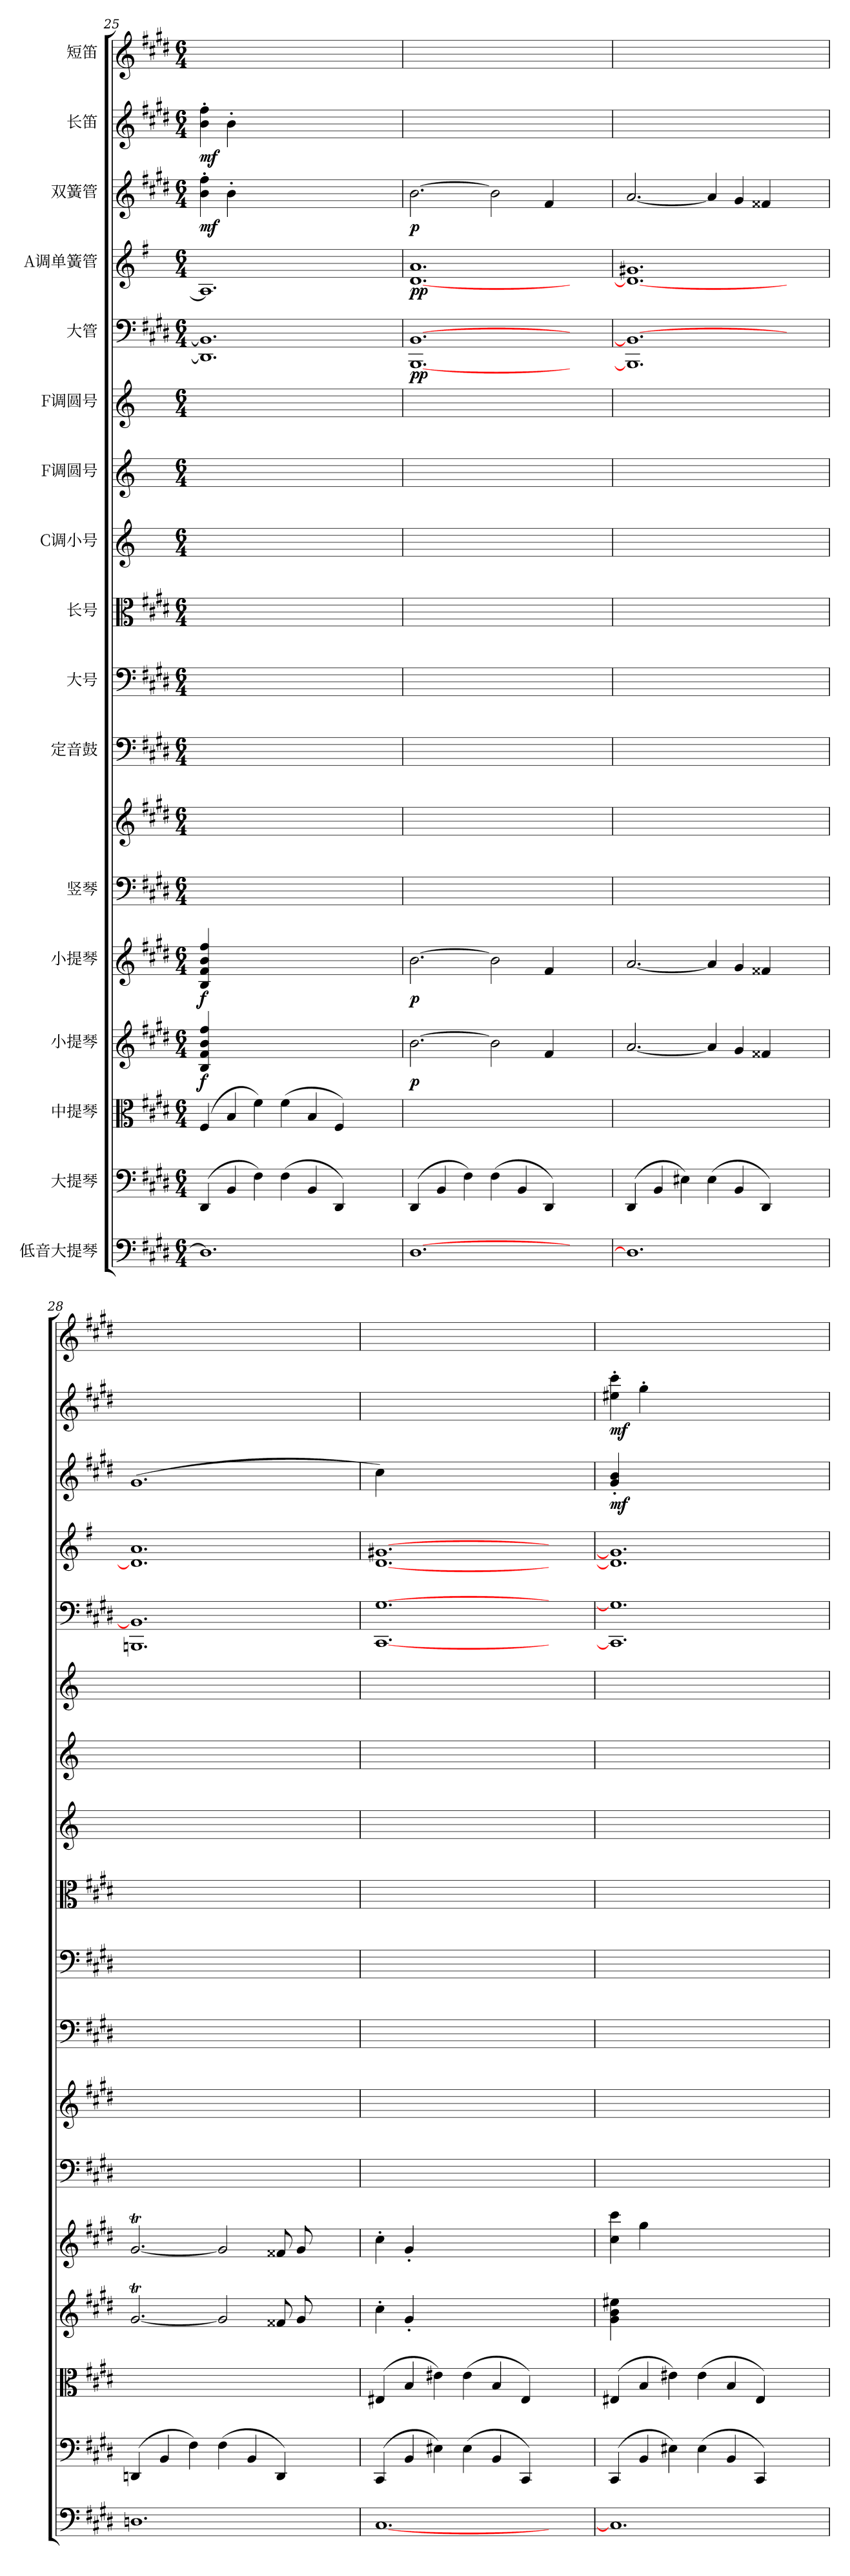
**kern	**kern	**kern	**kern	**dynam	**kern	**dynam	**kern	**kern	**kern	**kern	**kern	**kern	**kern	**kern	**kern	**dynam	**kern	**dynam	**kern	**dynam	**kern	**dynam	**kern
*part17	*part16	*part15	*part14	*part14	*part13	*part13	*part12	*part12	*part11	*part10	*part9	*part8	*part7	*part6	*part5	*part5	*part4	*part4	*part3	*part3	*part2	*part2	*part1
*staff18	*staff17	*staff16	*staff15	*staff15	*staff14	*staff14	*staff13	*staff12	*staff11	*staff10	*staff9	*staff8	*staff7	*staff6	*staff5	*staff5	*staff4	*staff4	*staff3	*staff3	*staff2	*staff2	*staff1
*I"低音大提琴	*I"大提琴	*I"中提琴	*I"小提琴	*	*I"小提琴	*	*I"竖琴	*	*I"定音鼓	*I"大号	*I"长号	*I"C调小号	*I"F调圆号	*I"F调圆号	*I"大管	*	*I"A调单簧管	*	*I"双簧管	*	*I"长笛	*	*I"短笛
*clefF4	*clefF4	*clefC3	*clefG2	*	*clefG2	*	*clefF4	*clefG2	*clefF4	*clefF4	*clefC3	*clefG2	*clefG2	*clefG2	*clefF4	*	*clefG2	*	*clefG2	*	*clefG2	*	*clefG2
*ITrd7c12	*	*	*	*	*	*	*	*	*	*	*	*ITrd2c3	*ITrd4c7	*ITrd4c7	*	*	*ITrd2c3	*	*	*	*	*	*ITrd-7c-12
*k[f#c#g#d#]	*k[f#c#g#d#]	*k[f#c#g#d#]	*k[f#c#g#d#]	*	*k[f#c#g#d#]	*	*k[f#c#g#d#]	*k[f#c#g#d#]	*k[f#c#g#d#]	*k[f#c#g#d#]	*k[f#c#g#d#]	*k[f#c#g#]	*k[b-]	*k[b-]	*k[f#c#g#d#]	*	*k[f#c#g#d#]	*	*k[f#c#g#d#]	*	*k[f#c#g#d#]	*	*k[f#c#g#d#]
*M6/4	*M6/4	*M6/4	*M6/4	*	*M6/4	*	*M6/4	*M6/4	*M6/4	*M6/4	*M6/4	*M6/4	*M6/4	*M6/4	*M6/4	*	*M6/4	*	*M6/4	*	*M6/4	*	*M6/4
=25	=25	=25	=25	=25	=25	=25	=25	=25	=25	=25	=25	=25	=25	=25	=25	=25	=25	=25	=25	=25	=25	=25	=25
*	*	*	*	*	*	*	*	*	*	*	*	*	*	*	*	*	*^	*	*	*	*	*	*
!	!	!	!	!LO:DY:b	!	!LO:DY:b	!	!	!	!	!	!	!	!	!	!	!	!	!	!	!LO:DY:b	!	!LO:DY:b	!
1.DD#]	(>4DD#/	(>4F#/	4B/ 4f#/ 4b/ 4ff#/	f	4B/ 4f#/ 4b/ 4ff#/	f	1.ryy	1.ryy	1ryy	1ryy	1ryy	1ryy	1ryy	1ryy	1.DD#] 1.BB]	.	1.ryy	1.F#]	.	4b\' 4ff#\'	mf	4b\' 4ff#\'	mf	1ryy
.	4BB/	4B/	1ryy	.	1ryy	.	.	.	.	.	.	.	.	.	.	.	.	.	.	4b'\	.	4b'\	.	.
.	4F#\)	4f#\)	.	.	.	.	.	.	.	.	.	.	.	.	.	.	.	.	.	1ryy	.	1ryy	.	.
.	(>4F#\	(>4f#\	.	.	.	.	.	.	.	.	.	.	.	.	.	.	.	.	.	.	.	.	.	.
.	4BB/	4B/	.	.	.	.	.	.	2ryy	2ryy	2ryy	2ryy	2ryy	2ryy	.	.	.	.	.	.	.	.	.	2ryy
.	4DD#/)	4F#/)	4ryy	.	4ryy	.	.	.	.	.	.	.	.	.	.	.	.	.	.	.	.	.	.	.
2ryy	2ryy	2ryy	2ryy	.	2ryy	.	2ryy	2ryy	2ryy	2ryy	2ryy	2ryy	2ryy	2ryy	2ryy	.	2ryy	2ryy	.	2ryy	.	2ryy	.	2ryy
=26	=26	=26	=26	=26	=26	=26	=26	=26	=26	=26	=26	=26	=26	=26	=26	=26	=26	=26	=26	=26	=26	=26	=26	=26
!	!	!	!	!LO:DY:b	!	!LO:DY:b	!	!	!	!	!	!	!	!	!	!LO:DY:b	!	!	!LO:DY:b	!	!LO:DY:b	!	!	!
*	*	*	*	*	*	*	*	*	*	*	*	*	*	*	*	*	*v	*v	*	*	*	*	*	*
[1.DD#	(>4DD#/	1ryy	[2.b\	p	[2.b\	p	1.ryy	1.ryy	1ryy	1ryy	1ryy	1ryy	1ryy	1ryy	[1.BBB [1.BB	pp	[1.B 1.f#	pp	[2.b\	p	1ryy	.	1ryy
.	4BB/	.	.	.	.	.	.	.	.	.	.	.	.	.	.	.	.	.	.	.	.	.	.
.	4F#\)	.	.	.	.	.	.	.	.	.	.	.	.	.	.	.	.	.	.	.	.	.	.
.	(>4F#\	.	2b\]	.	2b\]	.	.	.	.	.	.	.	.	.	.	.	.	.	2b\]	.	.	.	.
.	4BB/	2ryy	.	.	.	.	.	.	2ryy	2ryy	2ryy	2ryy	2ryy	2ryy	.	.	.	.	.	.	2ryy	.	2ryy
.	4DD#/)	.	4f#/	.	4f#/	.	.	.	.	.	.	.	.	.	.	.	.	.	4f#/	.	.	.	.
2ryy	2ryy	2ryy	2ryy	.	2ryy	.	2ryy	2ryy	2ryy	2ryy	2ryy	2ryy	2ryy	2ryy	2ryy	.	2ryy	.	2ryy	.	2ryy	.	2ryy
=27	=27	=27	=27	=27	=27	=27	=27	=27	=27	=27	=27	=27	=27	=27	=27	=27	=27	=27	=27	=27	=27	=27	=27
1.DD#]	(>4DD#/	1ryy	[2.a/	.	[2.a/	.	1.ryy	1.ryy	1ryy	1ryy	1ryy	1ryy	1ryy	1ryy	1.BBB] 1.BB_	.	1.B_ 1.e#X	.	[2.a/	.	1ryy	.	1ryy
.	4BB/	.	.	.	.	.	.	.	.	.	.	.	.	.	.	.	.	.	.	.	.	.	.
.	4E#X\)	.	.	.	.	.	.	.	.	.	.	.	.	.	.	.	.	.	.	.	.	.	.
.	(>4E#\	.	4a/]	.	4a/]	.	.	.	.	.	.	.	.	.	.	.	.	.	4a/]	.	.	.	.
.	4BB/	2ryy	4g#/	.	4g#/	.	.	.	2ryy	2ryy	2ryy	2ryy	2ryy	2ryy	.	.	.	.	4g#/	.	2ryy	.	2ryy
.	4DD#/)	.	4f##X/	.	4f##X/	.	.	.	.	.	.	.	.	.	.	.	.	.	4f##X/	.	.	.	.
2ryy	2ryy	2ryy	2ryy	.	2ryy	.	2ryy	2ryy	2ryy	2ryy	2ryy	2ryy	2ryy	2ryy	2ryy	.	2ryy	.	2ryy	.	2ryy	.	2ryy
=28	=28	=28	=28	=28	=28	=28	=28	=28	=28	=28	=28	=28	=28	=28	=28	=28	=28	=28	=28	=28	=28	=28	=28
1.DDn	(>4DDn/	1ryy	[2.g#t/	.	[2.g#t/	.	1.ryy	1.ryy	1ryy	1ryy	1ryy	1ryy	1ryy	1ryy	1.BBBn 1.BB]	.	1.B] 1.f#	.	(<1.g#	.	1ryy	.	1ryy
.	4BB/	.	.	.	.	.	.	.	.	.	.	.	.	.	.	.	.	.	.	.	.	.	.
.	4F#\)	.	.	.	.	.	.	.	.	.	.	.	.	.	.	.	.	.	.	.	.	.	.
.	(>4F#\	.	2g#/]	.	2g#/]	.	.	.	.	.	.	.	.	.	.	.	.	.	.	.	.	.	.
.	4BB/	2ryy	.	.	.	.	.	.	2ryy	2ryy	2ryy	2ryy	2ryy	2ryy	.	.	.	.	.	.	2ryy	.	2ryy
.	4DD/)	.	8f##X/	.	8f##X/	.	.	.	.	.	.	.	.	.	.	.	.	.	.	.	.	.	.
.	.	.	8g#TTT/	.	8g#TTT/	.	.	.	.	.	.	.	.	.	.	.	.	.	.	.	.	.	.
2ryy	2ryy	2ryy	2ryy	.	2ryy	.	2ryy	2ryy	2ryy	2ryy	2ryy	2ryy	2ryy	2ryy	2ryy	.	2ryy	.	2ryy	.	2ryy	.	2ryy
=29	=29	=29	=29	=29	=29	=29	=29	=29	=29	=29	=29	=29	=29	=29	=29	=29	=29	=29	=29	=29	=29	=29	=29
[1.CC#	(>4CC#/	(>4E#X/	4cc#'\	.	4cc#'\	.	1.ryy	1.ryy	1ryy	1ryy	1ryy	1ryy	1ryy	1ryy	[1.CC# [1.G#	.	[1.B [1.e#X	.	4cc#\)	.	1ryy	.	1ryy
.	4BB/	4B/	4g#'/	.	4g#'/	.	.	.	.	.	.	.	.	.	.	.	.	.	1ryy	.	.	.	.
.	4E#X\)	4e#X\)	1ryy	.	1ryy	.	.	.	.	.	.	.	.	.	.	.	.	.	.	.	.	.	.
.	(>4E#\	(>4e#\	.	.	.	.	.	.	.	.	.	.	.	.	.	.	.	.	.	.	.	.	.
.	4BB/	4B/	.	.	.	.	.	.	2ryy	2ryy	2ryy	2ryy	2ryy	2ryy	.	.	.	.	.	.	2ryy	.	2ryy
.	4CC#/)	4E#/)	.	.	.	.	.	.	.	.	.	.	.	.	.	.	.	.	4ryy	.	.	.	.
2ryy	2ryy	2ryy	2ryy	.	2ryy	.	2ryy	2ryy	2ryy	2ryy	2ryy	2ryy	2ryy	2ryy	2ryy	.	2ryy	.	2ryy	.	2ryy	.	2ryy
=30	=30	=30	=30	=30	=30	=30	=30	=30	=30	=30	=30	=30	=30	=30	=30	=30	=30	=30	=30	=30	=30	=30	=30
!	!	!	!	!	!	!	!	!	!	!	!	!	!	!	!	!	!	!	!	!LO:DY:b	!	!LO:DY:b	!
1.CC#]	(>4CC#/	(>4E#X/	4g#\ 4b\ 4ee#X\	.	4cc#\ 4ccc#\	.	1.ryy	1.ryy	1ryy	1ryy	1ryy	1ryy	1ryy	1ryy	1.CC#] 1.G#]	.	1.B] 1.e#]	.	4g#/' 4b/'	mf	4ee#X\' 4ccc#\'	mf	1ryy
.	4BB/	4B/	1ryy	.	4gg#\	.	.	.	.	.	.	.	.	.	.	.	.	.	1ryy	.	4gg#'\	.	.
.	4E#X\)	4e#X\)	.	.	1ryy	.	.	.	.	.	.	.	.	.	.	.	.	.	.	.	1ryy	.	.
.	(>4E#\	(>4e#\	.	.	.	.	.	.	.	.	.	.	.	.	.	.	.	.	.	.	.	.	.
.	4BB/	4B/	.	.	.	.	.	.	2ryy	2ryy	2ryy	2ryy	2ryy	2ryy	.	.	.	.	.	.	.	.	2ryy
.	4CC#/)	4E#/)	4ryy	.	.	.	.	.	.	.	.	.	.	.	.	.	.	.	4ryy	.	.	.	.
2ryy	2ryy	2ryy	2ryy	.	2ryy	.	2ryy	2ryy	2ryy	2ryy	2ryy	2ryy	2ryy	2ryy	2ryy	.	2ryy	.	2ryy	.	2ryy	.	2ryy
=	=	=	=	=	=	=	=	=	=	=	=	=	=	=	=	=	=	=	=	=	=	=	=
*-	*-	*-	*-	*-	*-	*-	*-	*-	*-	*-	*-	*-	*-	*-	*-	*-	*-	*-	*-	*-	*-	*-	*-
